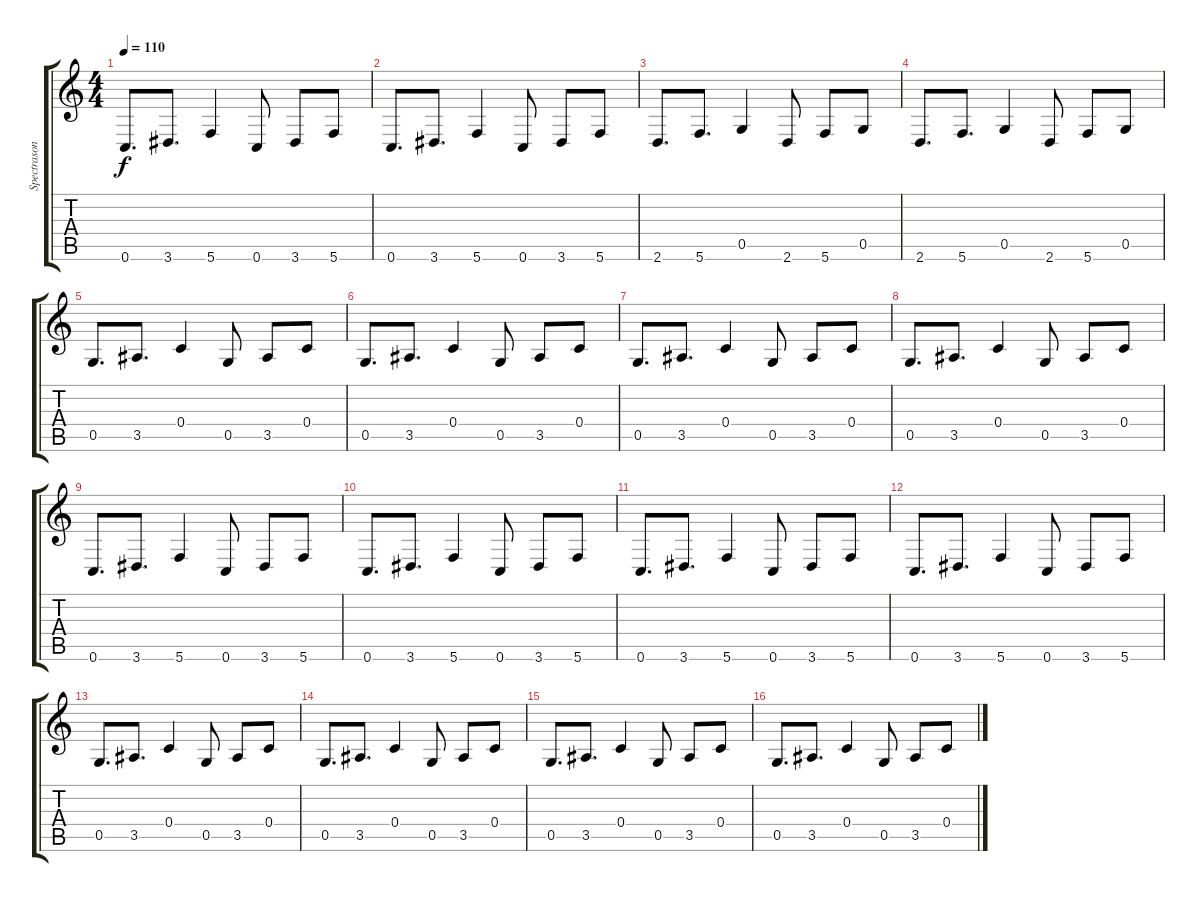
\track ("Spectrasonics Omnisphere" "Spectrason") {instrument synthbass1}
\staff {score tabs}
\tuning (E4 C4 G3 C3 G2 C2) {hide}
\ts (4 4)
\tempo 110
\clef g2
\ks c
0.6.8{d dy f} 3.6.8{d} 5.6.4 0.6.8 3.6.8 5.6.8 |
0.6.8{d} 3.6.8{d} 5.6.4 0.6.8 3.6.8 5.6.8 |
2.6.8{d} 5.6.8{d} 0.5.4 2.6.8 5.6.8 0.5.8 |
2.6.8{d} 5.6.8{d} 0.5.4 2.6.8 5.6.8 0.5.8 |
0.5.8{d} 3.5.8{d} 0.4.4 0.5.8 3.5.8 0.4.8 |
0.5.8{d} 3.5.8{d} 0.4.4 0.5.8 3.5.8 0.4.8 |
0.5.8{d} 3.5.8{d} 0.4.4 0.5.8 3.5.8 0.4.8 |
0.5.8{d} 3.5.8{d} 0.4.4 0.5.8 3.5.8 0.4.8 |
0.6.8{d} 3.6.8{d} 5.6.4 0.6.8 3.6.8 5.6.8 |
0.6.8{d} 3.6.8{d} 5.6.4 0.6.8 3.6.8 5.6.8 |
0.6.8{d} 3.6.8{d} 5.6.4 0.6.8 3.6.8 5.6.8 |
0.6.8{d} 3.6.8{d} 5.6.4 0.6.8 3.6.8 5.6.8 |
0.5.8{d} 3.5.8{d} 0.4.4 0.5.8 3.5.8 0.4.8 |
0.5.8{d} 3.5.8{d} 0.4.4 0.5.8 3.5.8 0.4.8 |
0.5.8{d} 3.5.8{d} 0.4.4 0.5.8 3.5.8 0.4.8 |
0.5.8{d} 3.5.8{d} 0.4.4 0.5.8 3.5.8 0.4.8
